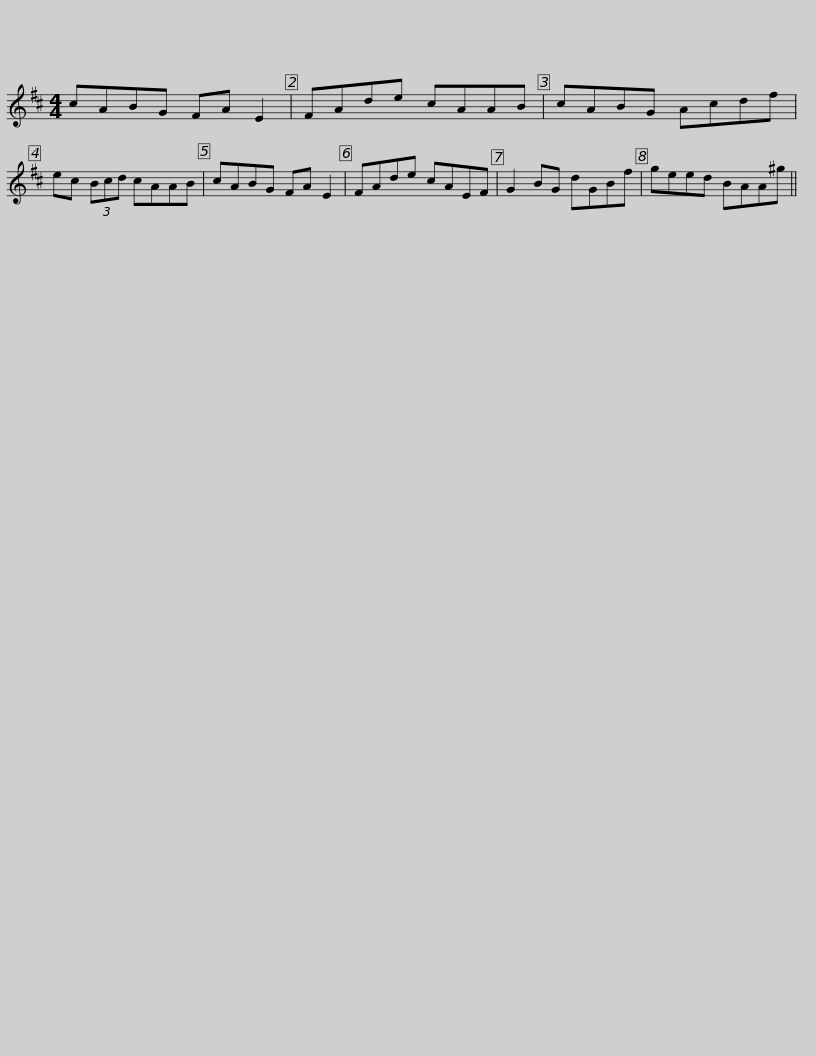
X:1
L:1/8
M:4/4
I:linebreak $
K:D
V:1 treble
V:1
 cABG FA E2 | FAde cAAB | cABG Acdf | ec (3Bcd cAAB | cABG FA E2 |$ %5
 FAde cAEF | G2 BG dGBf | geed BAA^g || %8
